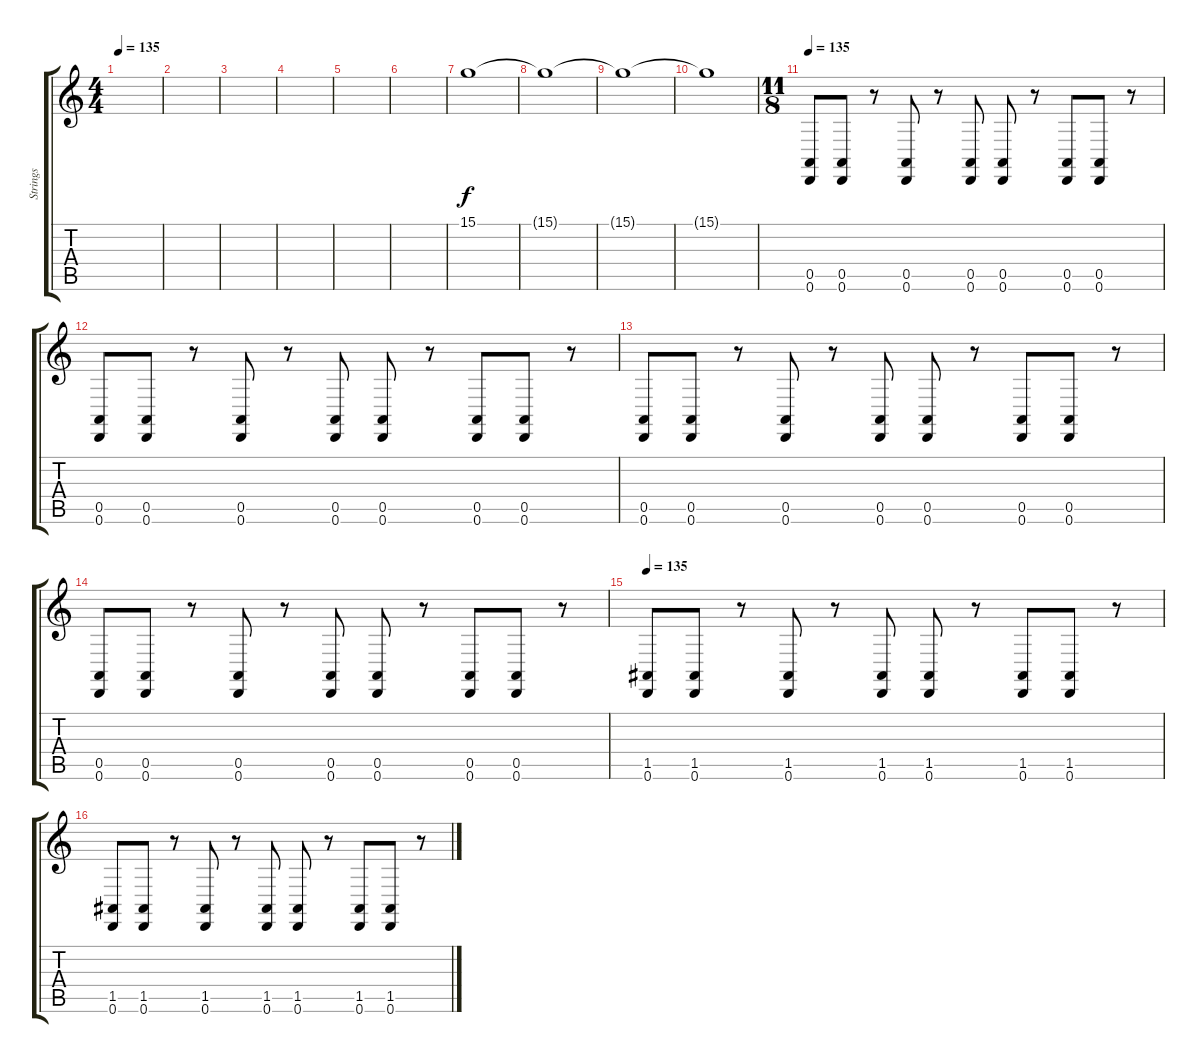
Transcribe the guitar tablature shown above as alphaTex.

\track ("Strings" "Strings") {instrument stringensemble2}
\staff {score tabs}
\tuning (E4 B3 G3 D3 A2 D2) {hide}
\ts (4 4)
\tempo 135
\clef g2
\ks c
|
|
|
|
|
|
15.1.1 |
15.1{t}.1 |
15.1{t}.1 |
15.1{t}.1 |
\ts (11 8)
\tempo 135
(0.5 0.6).8 (0.5 0.6).8 r.8 (0.5 0.6).8 r.8 (0.5 0.6).8 (0.5 0.6).8 r.8 (0.5 0.6).8 (0.5 0.6).8 r.8 |
(0.5 0.6).8 (0.5 0.6).8 r.8 (0.5 0.6).8 r.8 (0.5 0.6).8 (0.5 0.6).8 r.8 (0.5 0.6).8 (0.5 0.6).8 r.8 |
(0.5 0.6).8 (0.5 0.6).8 r.8 (0.5 0.6).8 r.8 (0.5 0.6).8 (0.5 0.6).8 r.8 (0.5 0.6).8 (0.5 0.6).8 r.8 |
(0.5 0.6).8 (0.5 0.6).8 r.8 (0.5 0.6).8 r.8 (0.5 0.6).8 (0.5 0.6).8 r.8 (0.5 0.6).8 (0.5 0.6).8 r.8 |
\tempo 135
(1.5 0.6).8 (1.5 0.6).8 r.8 (1.5 0.6).8 r.8 (1.5 0.6).8 (1.5 0.6).8 r.8 (1.5 0.6).8 (1.5 0.6).8 r.8 |
(1.5 0.6).8 (1.5 0.6).8 r.8 (1.5 0.6).8 r.8 (1.5 0.6).8 (1.5 0.6).8 r.8 (1.5 0.6).8 (1.5 0.6).8 r.8
